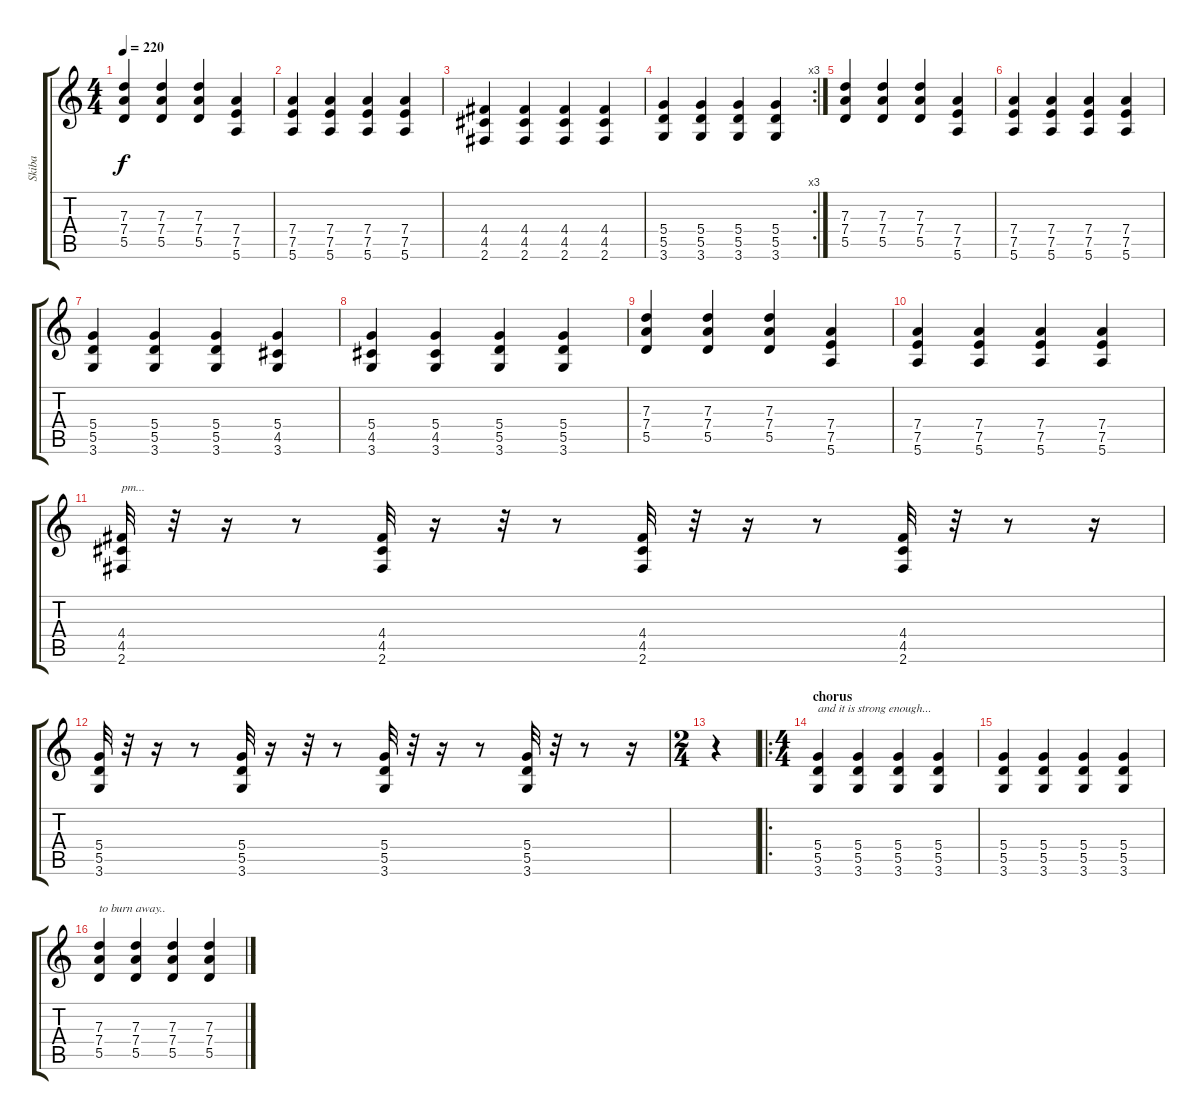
\track ("Skiba" "Skiba") {instrument distortionguitar}
\staff {score tabs}
\tuning (E4 B3 G3 D3 A2 E2) {hide}
\ts (4 4)
\tempo 220
\clef g2
\ks c
(7.3 7.4 5.5).4{dy f} (7.3 7.4 5.5).4 (7.3 7.4 5.5).4 (7.4 7.5 5.6).4 |
(7.4 7.5 5.6).4 (7.4 7.5 5.6).4 (7.4 7.5 5.6).4 (7.4 7.5 5.6).4 |
(4.4 4.5 2.6).4 (4.4 4.5 2.6).4 (4.4 4.5 2.6).4 (4.4 4.5 2.6).4 |
\rc 3
(5.4 5.5 3.6).4 (5.4 5.5 3.6).4 (5.4 5.5 3.6).4 (5.4 5.5 3.6).4 |
(7.3 7.4 5.5).4 (7.3 7.4 5.5).4 (7.3 7.4 5.5).4 (7.4 7.5 5.6).4 |
(7.4 7.5 5.6).4 (7.4 7.5 5.6).4 (7.4 7.5 5.6).4 (7.4 7.5 5.6).4 |
(5.4 5.5 3.6).4 (5.4 5.5 3.6).4 (5.4 5.5 3.6).4 (5.4 4.5 3.6).4 |
(5.4 4.5 3.6).4 (5.4 4.5 3.6).4 (5.4 5.5 3.6).4 (5.4 5.5 3.6).4 |
(7.3 7.4 5.5).4 (7.3 7.4 5.5).4 (7.3 7.4 5.5).4 (7.4 7.5 5.6).4 |
(7.4 7.5 5.6).4 (7.4 7.5 5.6).4 (7.4 7.5 5.6).4 (7.4 7.5 5.6).4 |
(4.4 4.5 2.6).32{txt "pm..."} r.32 r.16 r.8 (4.4 4.5 2.6).32 r.16 r.32 r.8 (4.4 4.5 2.6).32 r.32 r.16 r.8 (4.4 4.5 2.6).32 r.32 r.8 r.16 |
(5.4 5.5 3.6).32 r.32 r.16 r.8 (5.4 5.5 3.6).32 r.16 r.32 r.8 (5.4 5.5 3.6).32 r.32 r.16 r.8 (5.4 5.5 3.6).32 r.32 r.8 r.16 |
\ts (2 4)
r.4 |
\ro
\ts (4 4)
\section ("" "chorus")
(5.4 5.5 3.6).4{txt "and it is strong enough..."} (5.4 5.5 3.6).4 (5.4 5.5 3.6).4 (5.4 5.5 3.6).4 |
(5.4 5.5 3.6).4 (5.4 5.5 3.6).4 (5.4 5.5 3.6).4 (5.4 5.5 3.6).4 |
(7.3 7.4 5.5).4{txt "to burn away.."} (7.3 7.4 5.5).4 (7.3 7.4 5.5).4 (7.3 7.4 5.5).4
